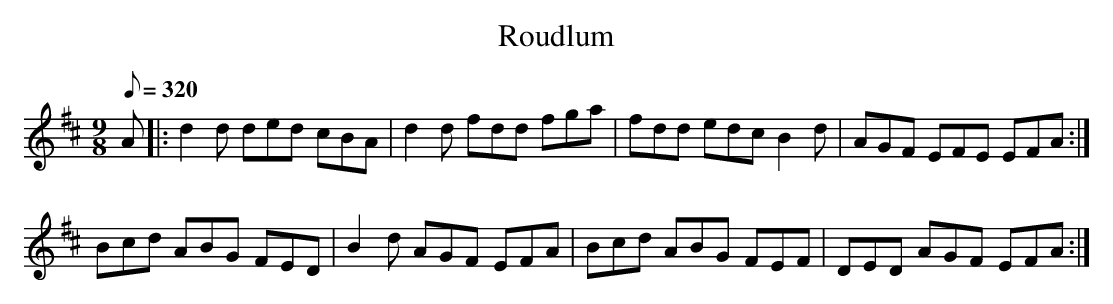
X:1
T: Roudlum
M: 9/8
L: 1/8
Q: 320
K: D
A|: d2d ded cBA|d2d fdd fga|fdd edc B2d|AGF EFE EFA :|
Bcd ABG FED|B2d AGF EFA|Bcd ABG FEF|DED AGF EFA :|
